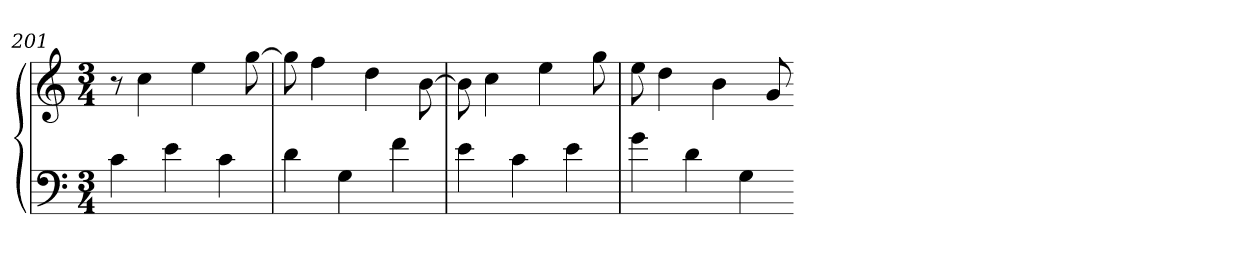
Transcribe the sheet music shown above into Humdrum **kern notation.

**kern	**kern
*part1	*part1
*staff2	*staff1
*clefF4	*clefG2
*k[]	*k[]
*C:	*C:
*M3/4	*M3/4
=201	=201
4c	8r
.	4cc
4e	.
.	4ee
4c	.
.	[8gg
=202	=202
4d	8gg]
.	4ff
4G	.
.	4dd
4f	.
.	[8b
=203	=203
4e	8b]
.	4cc
4c	.
.	4ee
4e	.
.	8gg
=204	=204
4g	8ee
.	4dd
4d	.
.	4b
4G	.
.	8g
=-	=-
*-	*-
